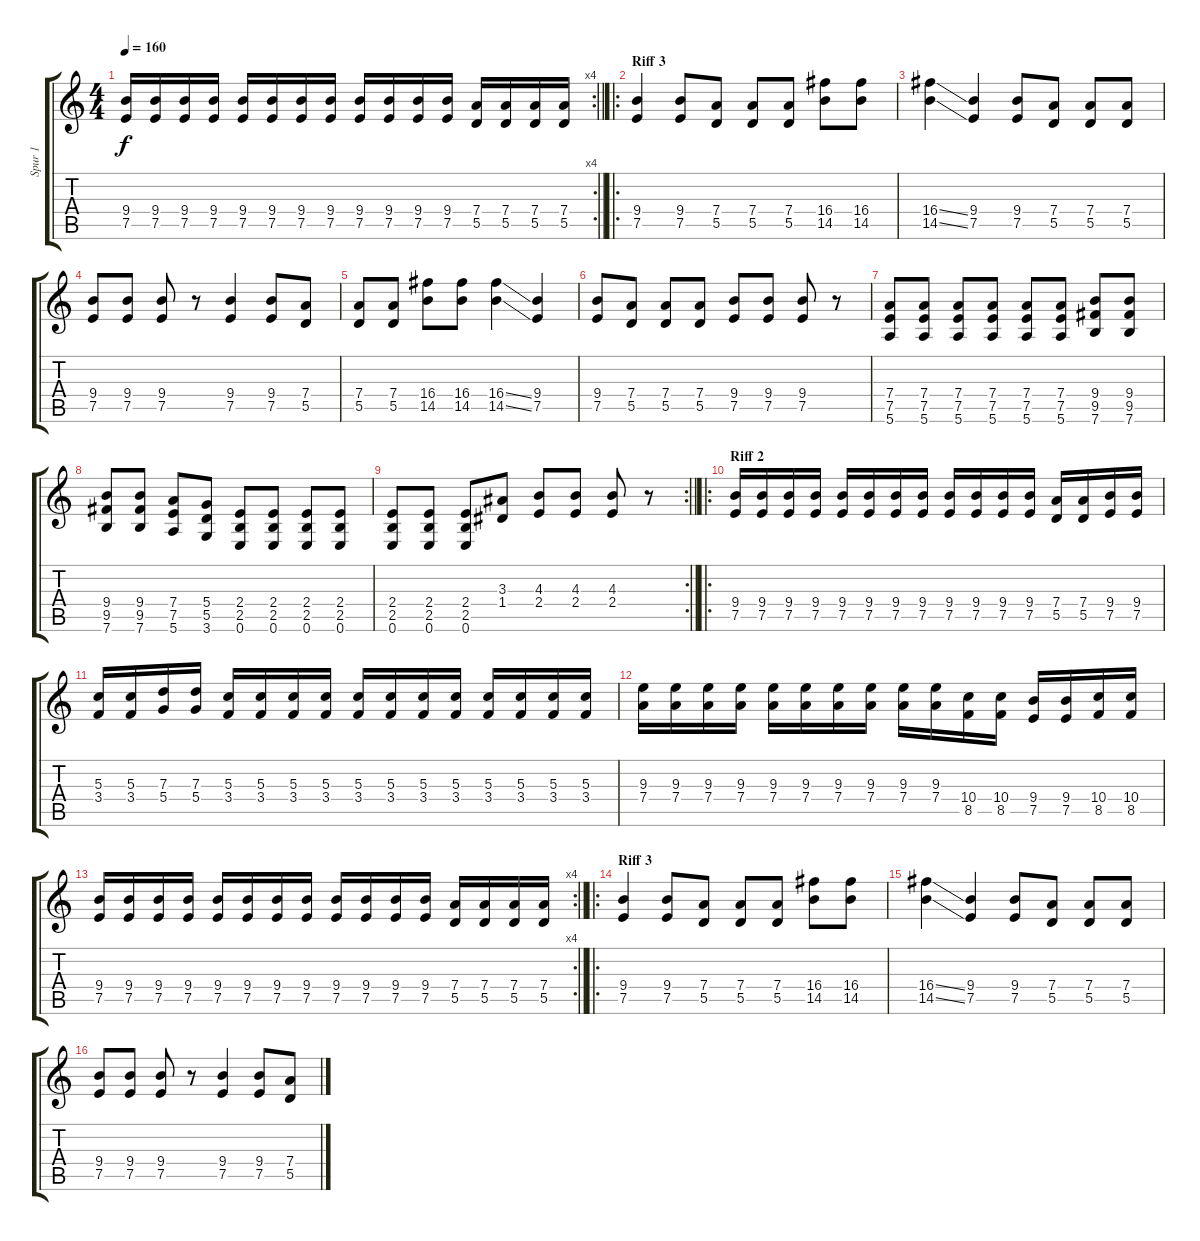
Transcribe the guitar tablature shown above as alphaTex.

\track ("Spur 1" "Spur 1") {instrument distortionguitar}
\staff {score tabs}
\tuning (E4 B3 G3 D3 A2 E2) {hide}
\rc 4
\ts (4 4)
\tempo 160
\clef g2
\barLineRight lightlight
\ks c
(9.4 7.5).16{dy f} (9.4 7.5).16 (9.4 7.5).16 (9.4 7.5).16 (9.4 7.5).16 (9.4 7.5).16 (9.4 7.5).16 (9.4 7.5).16 (9.4 7.5).16 (9.4 7.5).16 (9.4 7.5).16 (9.4 7.5).16 (7.4 5.5).16 (7.4 5.5).16 (7.4 5.5).16 (7.4 5.5).16 |
\ro
\section ("" "Riff 3")
(9.4 7.5).4 (9.4 7.5).8 (7.4 5.5).8 (7.4 5.5).8 (7.4 5.5).8 (16.4 14.5).8 (16.4 14.5).8 |
(16.4{ss} 14.5{ss}).4 (9.4 7.5).4 (9.4 7.5).8 (7.4 5.5).8 (7.4 5.5).8 (7.4 5.5).8 |
(9.4 7.5).8 (9.4 7.5).8 (9.4 7.5).8 r.8 (9.4 7.5).4 (9.4 7.5).8 (7.4 5.5).8 |
(7.4 5.5).8 (7.4 5.5).8 (16.4 14.5).8 (16.4 14.5).8 (16.4{ss} 14.5{ss}).4 (9.4 7.5).4 |
(9.4 7.5).8 (7.4 5.5).8 (7.4 5.5).8 (7.4 5.5).8 (9.4 7.5).8 (9.4 7.5).8 (9.4 7.5).8 r.8 |
(7.4 7.5 5.6).8 (7.4 7.5 5.6).8 (7.4 7.5 5.6).8 (7.4 7.5 5.6).8 (7.4 7.5 5.6).8 (7.4 7.5 5.6).8 (9.4 9.5 7.6).8 (9.4 9.5 7.6).8 |
(9.4 9.5 7.6).8 (9.4 9.5 7.6).8 (7.4 7.5 5.6).8 (5.4 5.5 3.6).8 (2.4 2.5 0.6).8 (2.4 2.5 0.6).8 (2.4 2.5 0.6).8 (2.4 2.5 0.6).8 |
\rc 2
\barLineRight lightlight
(2.4 2.5 0.6).8 (2.4 2.5 0.6).8 (2.4 2.5 0.6).8 (3.3 1.4).8 (4.3 2.4).8 (4.3 2.4).8 (4.3 2.4).8 r.8 |
\ro
\section ("" "Riff 2")
(9.4 7.5).16 (9.4 7.5).16 (9.4 7.5).16 (9.4 7.5).16 (9.4 7.5).16 (9.4 7.5).16 (9.4 7.5).16 (9.4 7.5).16 (9.4 7.5).16 (9.4 7.5).16 (9.4 7.5).16 (9.4 7.5).16 (7.4 5.5).16 (7.4 5.5).16 (9.4 7.5).16 (9.4 7.5).16 |
(5.3 3.4).16 (5.3 3.4).16 (7.3 5.4).16 (7.3 5.4).16 (5.3 3.4).16 (5.3 3.4).16 (5.3 3.4).16 (5.3 3.4).16 (5.3 3.4).16 (5.3 3.4).16 (5.3 3.4).16 (5.3 3.4).16 (5.3 3.4).16 (5.3 3.4).16 (5.3 3.4).16 (5.3 3.4).16 |
(9.3 7.4).16 (9.3 7.4).16 (9.3 7.4).16 (9.3 7.4).16 (9.3 7.4).16 (9.3 7.4).16 (9.3 7.4).16 (9.3 7.4).16 (9.3 7.4).16 (9.3 7.4).16 (10.4 8.5).16 (10.4 8.5).16 (9.4 7.5).16 (9.4 7.5).16 (10.4 8.5).16 (10.4 8.5).16 |
\rc 4
\barLineRight lightlight
(9.4 7.5).16 (9.4 7.5).16 (9.4 7.5).16 (9.4 7.5).16 (9.4 7.5).16 (9.4 7.5).16 (9.4 7.5).16 (9.4 7.5).16 (9.4 7.5).16 (9.4 7.5).16 (9.4 7.5).16 (9.4 7.5).16 (7.4 5.5).16 (7.4 5.5).16 (7.4 5.5).16 (7.4 5.5).16 |
\ro
\section ("" "Riff 3")
(9.4 7.5).4 (9.4 7.5).8 (7.4 5.5).8 (7.4 5.5).8 (7.4 5.5).8 (16.4 14.5).8 (16.4 14.5).8 |
(16.4{ss} 14.5{ss}).4 (9.4 7.5).4 (9.4 7.5).8 (7.4 5.5).8 (7.4 5.5).8 (7.4 5.5).8 |
(9.4 7.5).8 (9.4 7.5).8 (9.4 7.5).8 r.8 (9.4 7.5).4 (9.4 7.5).8 (7.4 5.5).8
